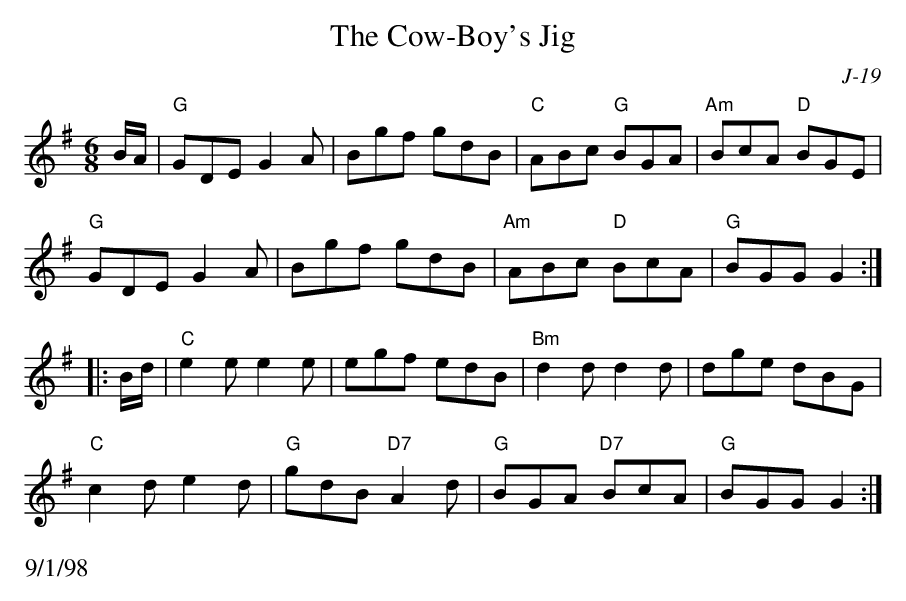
X:1
T: The Cow-Boy's Jig
C: J-19
M: 6/8
K: G
B/A/| "G"GDE G2A| Bgf gdB| "C"ABc "G"BGA| "Am"BcA "D"BGE|
      "G"GDE G2A| Bgf gdB| "Am"ABc "D"BcA| "G"BGG G2 :|
|:\
B/d/| "C"e2e e2e| egf edB| "Bm"d2d d2d| dge dBG|
      "C"c2d e2d| "G"gdB "D7"A2d| "G"BGA "D7"BcA| "G"BGG G2 :|
